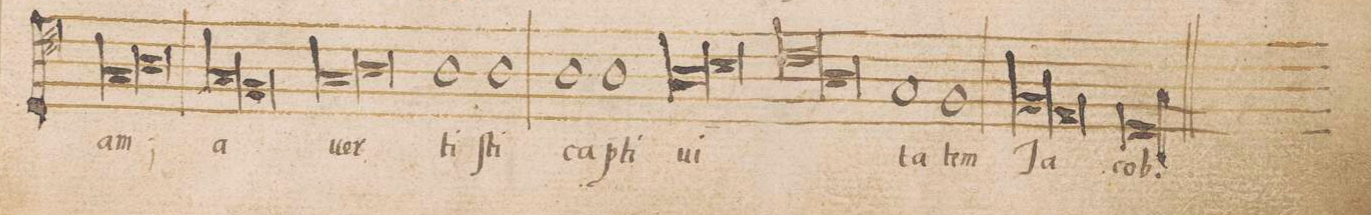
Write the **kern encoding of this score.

**kern	**text
*I""TENOR	*
*clefC4	*
*k[]	*
*met(C|)	*
*M2/1	*
*lig	*
1G	-am;
1A	.
*Xlig	*
=43-	=43-
*lig	*
1G	a-
1F	.
*Xlig	*
=44-	=44-
*lig	*
1G	-uer-
1A	.
*Xlig	*
=45-	=45-
1A	-ti-
1A	-ſti
=46-	=46-
1A	ca-
1A	-pti-
=47-	=47-
*lig	*
1A	-ui-
1B	.
*Xlig	*
=48-	=48-
*lig	*
1c	.
1A	.
*Xlig	*
=49-	=49-
1G	-ta-
1F	-tem
=50-	=50-
*lig	*
1F	Ja-
1E	.
*Xlig	*
=51-	=51-
0D	-cob.
=52||	=52||
*M2/1	*
*met(C|)	*
*-	*-
